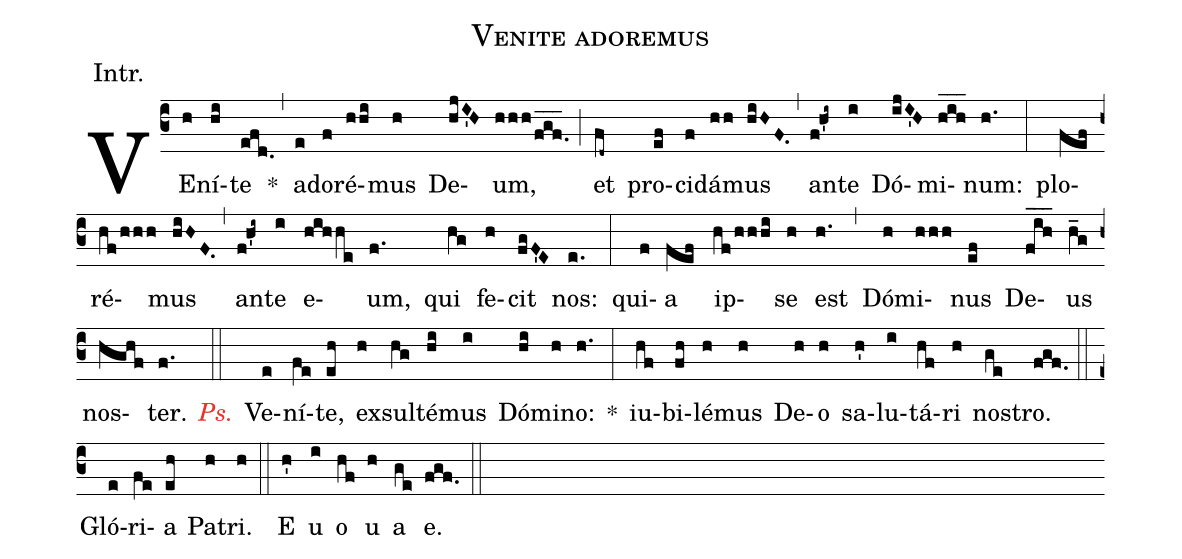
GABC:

name:Venite adoremus;
annotation:Intr.;
mode:2;
office-part:Introit;
%%
(c3) VE(h)ní(hi)te(efd.) *(,)
a(e)do(f)ré(hhi)mus(h) De(hjI'H)um,(hhh/fgf.___) (;)
et(fd~) pro(ef)ci(f)dá(hh)mus(hiHF.) (,)
an(f!h'i~)te(i) Dó(ijI'H)mi(hih___)num:(h.) (:)
plo(fef)ré(hf/hhh)mus(hiHF.) (,)
an(f!h'i~)te(i) e(hihhe)um,(f.) qui(hg) fe(h)cit(fgF'E) nos:(e.) (:)
qui(f)a(fef) ip(hf/hhhi)se(h) est(h.) (,)
Dó(h)mi(hhh)nus(ef) De(fih___)us(h_g) nos(hghf)ter.(f.) <c><i>Ps.</i></c>(::)
Ve(e)ní(fe)te,(eh) ex(h)sul(hg)té(hi)mus(i) Dó(hi)mi(h)no:(h.) *(:)
iu(hf)bi(fh)lé(h)mus(h) De(h)o(h) sa(h')lu(i)tá(hf)ri(h) nos(ge)tro.(fgf.) (::)
Gló(e)ri(fe)a(eh) Pa(h)tri.(h) (::)
<eu>E(h') u(i) o(hf) u(h) a(ge) e.</eu>(fgf.) (::)
